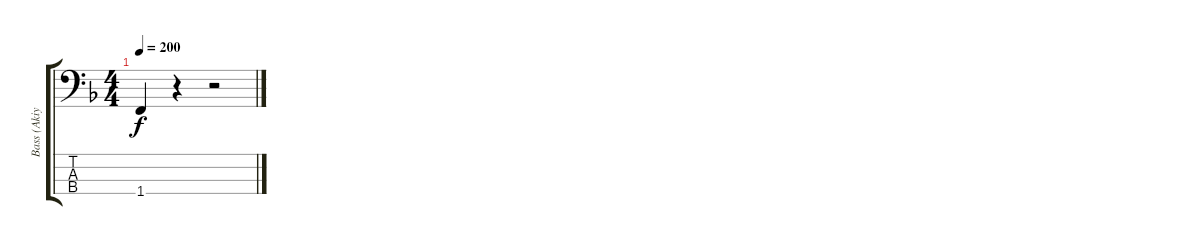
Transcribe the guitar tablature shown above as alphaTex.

\track ("Bass (Akiyama Mio)" "Bass (Akiy") {instrument electricbassfinger}
\staff {score tabs}
\tuning (G2 D2 A1 E1) {hide}
\ts (4 4)
\tempo 200
\clef f4
\ks f
1.4.4{dy f} r.4 r.2
